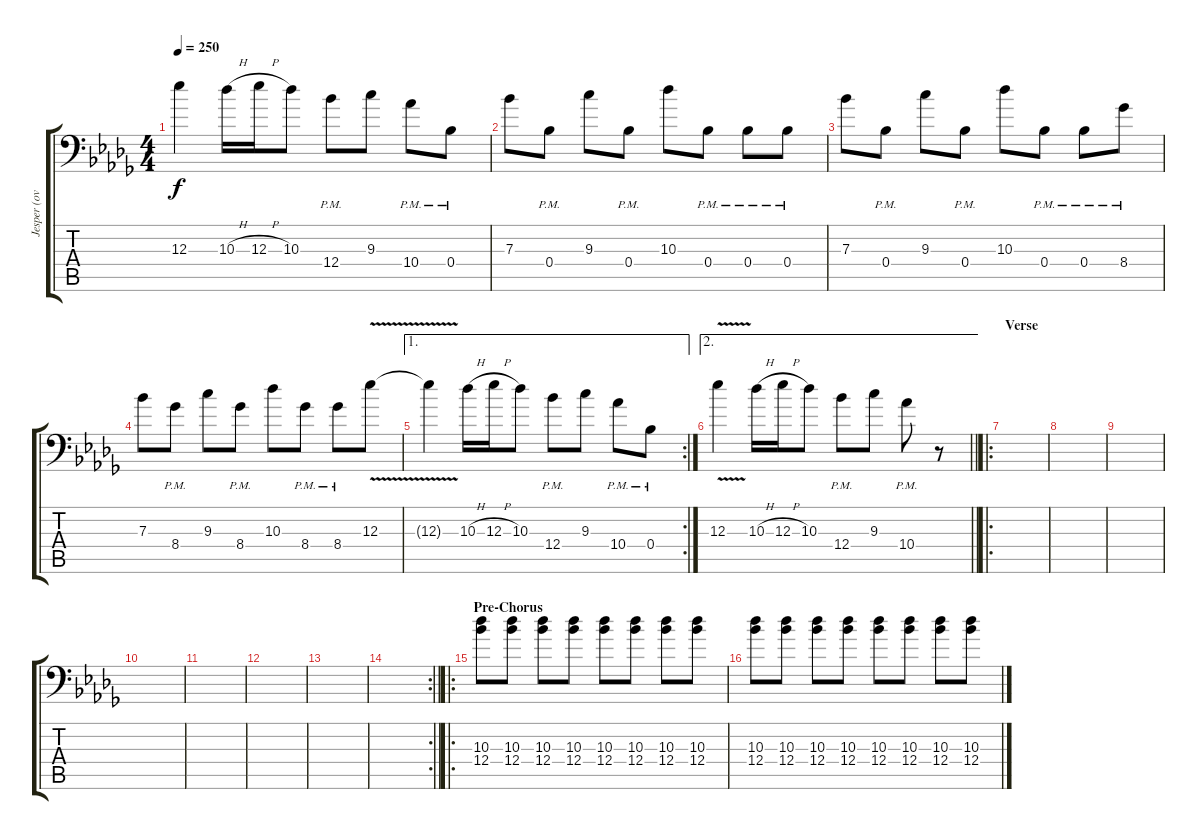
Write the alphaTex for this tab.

\track ("Jesper (overdub)" "Jesper (ov") {instrument distortionguitar}
\staff {score tabs}
\tuning (C4 G3 Eb3 Bb2 F2 Bb1) {hide}
\ts (4 4)
\tempo 250
\clef f4
\ks bbminor
12.3{t}.4{dy f} 10.3{h}.16 12.3{h}.16 10.3.8 12.4{pm}.8 9.3.8 10.4{pm}.8 0.4{pm}.8 |
7.3.8 0.4{pm}.8 9.3.8 0.4{pm}.8 10.3.8 0.4{pm}.8 0.4{pm}.8 0.4{pm}.8 |
7.3.8 0.4{pm}.8 9.3.8 0.4{pm}.8 10.3.8 0.4{pm}.8 0.4{pm}.8 8.4{pm}.8 |
7.3.8 8.4{pm}.8 9.3.8 8.4{pm}.8 10.3.8 8.4{pm}.8 8.4{pm}.8 12.3{v}.8 |
\ae 1
\rc 2
12.3{t}.4 10.3{h}.16 12.3{h}.16 10.3.8 12.4{pm}.8 9.3.8 10.4{pm}.8 0.4{pm}.8 |
\ae 2
\barLineRight lightlight
12.3{v}.4 10.3{h}.16 12.3{h}.16 10.3.8 12.4{pm}.8 9.3.8 10.4{pm}.8 r.8 |
\ro
\section ("" "Verse")
|
|
|
|
|
|
|
\rc 2
\barLineRight lightlight
|
\ro
\section ("" "Pre-Chorus")
(10.3 12.4).8 (10.3 12.4).8 (10.3 12.4).8 (10.3 12.4).8 (10.3 12.4).8 (10.3 12.4).8 (10.3 12.4).8 (10.3 12.4).8 |
(10.3 12.4).8 (10.3 12.4).8 (10.3 12.4).8 (10.3 12.4).8 (10.3 12.4).8 (10.3 12.4).8 (10.3 12.4).8 (10.3 12.4).8
